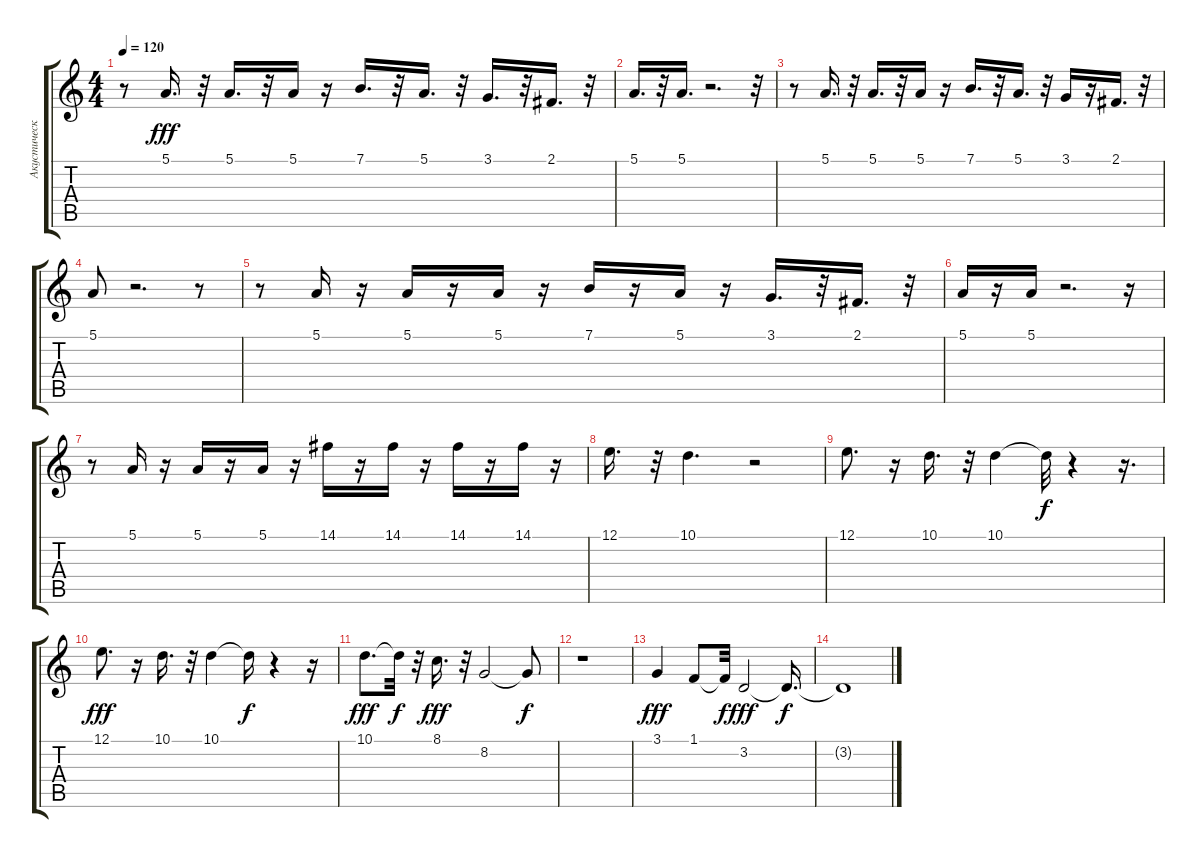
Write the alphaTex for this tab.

\track ("Акустический Гранд Роял" "Акустическ") {instrument acousticgrandpiano}
\staff {score tabs}
\tuning (E4 B3 G3 D3 A2 E2) {hide}
\ts (4 4)
\tempo 120
\clef g2
\ks c
r.8{dy fff} 5.1.16{d} r.32 5.1.16{d} r.32 5.1.16 r.16 7.1.16{d} r.32 5.1.16{d} r.32 3.1.16{d} r.32 2.1.16{d} r.32 |
5.1.16{d} r.32 5.1.16{d} r.2{d} r.32 |
r.8 5.1.16{d} r.32 5.1.16{d} r.32 5.1.16 r.16 7.1.16{d} r.32 5.1.16{d} r.32 3.1.16 r.16 2.1.16{d} r.32 |
5.1.8 r.2{d} r.8 |
r.8 5.1.16 r.16 5.1.16 r.16 5.1.16 r.16 7.1.16 r.16 5.1.16 r.16 3.1.16{d} r.32 2.1.16{d} r.32 |
5.1.16 r.16 5.1.16 r.2{d} r.16 |
r.8 5.1.16 r.16 5.1.16 r.16 5.1.16 r.16 14.1.16 r.16 14.1.16 r.16 14.1.16 r.16 14.1.16 r.16 |
12.1.16{d} r.32 10.1.4{d} r.2 |
12.1.8{d} r.16 10.1.16{d} r.32 10.1.4 10.1{t}.32{dy f} r.4 r.16{d} |
12.1.8{d dy fff} r.16 10.1.16{d} r.32 10.1.4 10.1{t}.16{dy f} r.4 r.16 |
10.1.8{d dy fff} 10.1{t}.32{dy f} r.32 8.1.16{d dy fff} r.32 8.2.2 8.2{t}.8{dy f} |
r.1 |
3.1.4{dy fff} 1.1.8 1.1{t}.32{dy f} 3.2.2{dy fff} 3.2{t}.16{d dy f} |
3.2{t}.1
